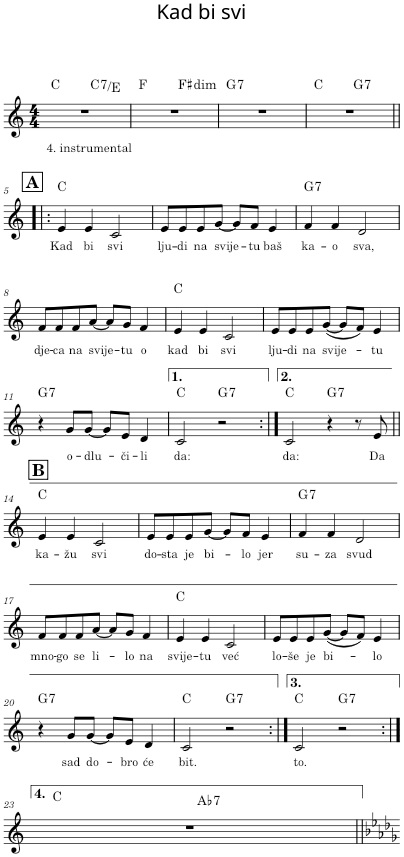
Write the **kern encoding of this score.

**kern	**text	**harte
*part1	*part1	*part1
*staff1	*staff1	*
*I"Piano, Brasstard	*	*
*I'Pno.	*	*
*clefG2	*	*
*k[]	*	*
*M4/4	*	*
=1	=1	=1
*^	*	*
1r	2ryy	.	C:maj
!	!	!	!LO:H:kt=7
.	2ryy	.	C:7/3
=2	=2	=2	=2
1r	2ryy	.	F:maj
!	!	!	!LO:H:kt=dim
.	2ryy	.	F#:dim
=3	=3	=3	=3
!	!	!	!LO:H:kt=7
*v	*v	*	*
1r	.	G:7
=4	=4	=4
*^	*	*
1r	2ryy	.	C:maj
!	!	!	!LO:H:kt=7
.	2ryy	.	G:7
!!LO:LB:g=z	!!
!!LO:REH:place=s1:a:B:cj:fs=14:t=A	!!
=5!|:	=5!|:	=5!|:	=5!|:
!LO:TX:a:t=4. instrumental	!	!	!
!	!	!LO:LY:b	!
*v	*v	*	*
4e/	Kad	C:maj
!	!LO:LY:b	!
4e/	bi	.
!	!LO:LY:b	!
2c/	svi	.
=6	=6	=6
!	!LO:LY:b	!
8e/L	lju-	.
!	!LO:LY:b	!
8e/	-di	.
!	!LO:LY:b	!
8e/	na	.
!	!LO:LY:b	!
[8g/J	svije-	.
8g/L]	.	.
!	!LO:LY:b	!
8f/J	-tu	.
!	!LO:LY:b	!
4e/	baš	.
=7	=7	=7
!	!LO:LY:b	!LO:H:kt=7
4f/	ka-	G:7
!	!LO:LY:b	!
4f/	-o	.
!	!LO:LY:b	!
2d/	sva,	.
!!LO:LB:g=z
=8	=8	=8
!	!LO:LY:b	!
8f/L	dje-	.
!	!LO:LY:b	!
8f/	-ca	.
!	!LO:LY:b	!
8f/	na	.
!	!LO:LY:b	!
[8a/J	svije-	.
8a/L]	.	.
!	!LO:LY:b	!
8g/J	-tu	.
!	!LO:LY:b	!
4f/	o	.
=9	=9	=9
!	!LO:LY:b	!
4e/	kad	C:maj
!	!LO:LY:b	!
4e/	bi	.
!	!LO:LY:b	!
2c/	svi	.
=10	=10	=10
!	!LO:LY:b	!
8e/L	lju-	.
!	!LO:LY:b	!
8e/	-di	.
!	!LO:LY:b	!
8e/	na	.
!	!LO:LY:b	!
([8g/J	svije-	.
8g/L]	.	.
8f/J)	.	.
!	!LO:LY:b	!
4e/	-tu	.
!!LO:LB:g=z
=11	=11	=11
!	!	!LO:H:kt=7
4r	.	G:7
!	!LO:LY:b	!
8g/L	o-	.
!	!LO:LY:b	!
[8g/J	-dlu-	.
8g/L]	.	.
!	!LO:LY:b	!
8e/J	-či-	.
!	!LO:LY:b	!
4d/	-li	.
=12	=12	=12
!	!LO:LY:b	!
2c/	da:	C:maj
!	!	!LO:H:kt=7
2r	.	G:7
=13:|!	=13:|!	=13:|!
!	!LO:LY:b	!
2c/	da:	C:maj
!	!	!LO:H:kt=7
4r	.	G:7
8r	.	.
!	!LO:LY:b	!
8e/	Da	.
!!LO:LB:g=z
!!LO:REH:place=s1:a:B:cj:fs=14:t=B
=14||	=14||	=14||
!	!LO:LY:b	!
4e/	ka-	C:maj
!	!LO:LY:b	!
4e/	-žu	.
!	!LO:LY:b	!
2c/	svi	.
=15	=15	=15
!	!LO:LY:b	!
8e/L	do-	.
!	!LO:LY:b	!
8e/	-sta	.
!	!LO:LY:b	!
8e/	je	.
!	!LO:LY:b	!
[8g/J	bi-	.
8g/L]	.	.
!	!LO:LY:b	!
8f/J	-lo	.
!	!LO:LY:b	!
4e/	jer	.
=16	=16	=16
!	!LO:LY:b	!LO:H:kt=7
4f/	su-	G:7
!	!LO:LY:b	!
4f/	-za	.
!	!LO:LY:b	!
2d/	svud	.
!!LO:LB:g=z
=17	=17	=17
!	!LO:LY:b	!
8f/L	mno-	.
!	!LO:LY:b	!
8f/	-go	.
!	!LO:LY:b	!
8f/	se	.
!	!LO:LY:b	!
[8a/J	li-	.
8a/L]	.	.
!	!LO:LY:b	!
8g/J	-lo	.
!	!LO:LY:b	!
4f/	na	.
=18	=18	=18
!	!LO:LY:b	!
4e/	svije-	C:maj
!	!LO:LY:b	!
4e/	-tu	.
!	!LO:LY:b	!
2c/	već	.
=19	=19	=19
!	!LO:LY:b	!
8e/L	lo-	.
!	!LO:LY:b	!
8e/	-še	.
!	!LO:LY:b	!
8e/	je	.
!	!LO:LY:b	!
([8g/J	bi-	.
8g/L]	.	.
8f/J)	.	.
!	!LO:LY:b	!
4e/	-lo	.
!!LO:LB:g=z
=20	=20	=20
!	!	!LO:H:kt=7
4r	.	G:7
!	!LO:LY:b	!
8g/L	sad	.
!	!LO:LY:b	!
[8g/J	do-	.
8g/L]	.	.
!	!LO:LY:b	!
8e/J	-bro	.
!	!LO:LY:b	!
4d/	će	.
=21	=21	=21
!	!LO:LY:b	!
2c/	bit.	C:maj
!	!	!LO:H:kt=7
2r	.	G:7
=22:|!	=22:|!	=22:|!
!	!LO:LY:b	!
2c/	to.	C:maj
!	!	!LO:H:kt=7
2r	.	G:7
!!LO:LB:g=z
=23:|!	=23:|!	=23:|!
*^	*	*
1r	2ryy	.	C:maj
!	!	!	!LO:H:kt=7
.	2ryy	.	Ab:7
*v	*v	*	*
=||	=||	=||
*-	*-	*-
